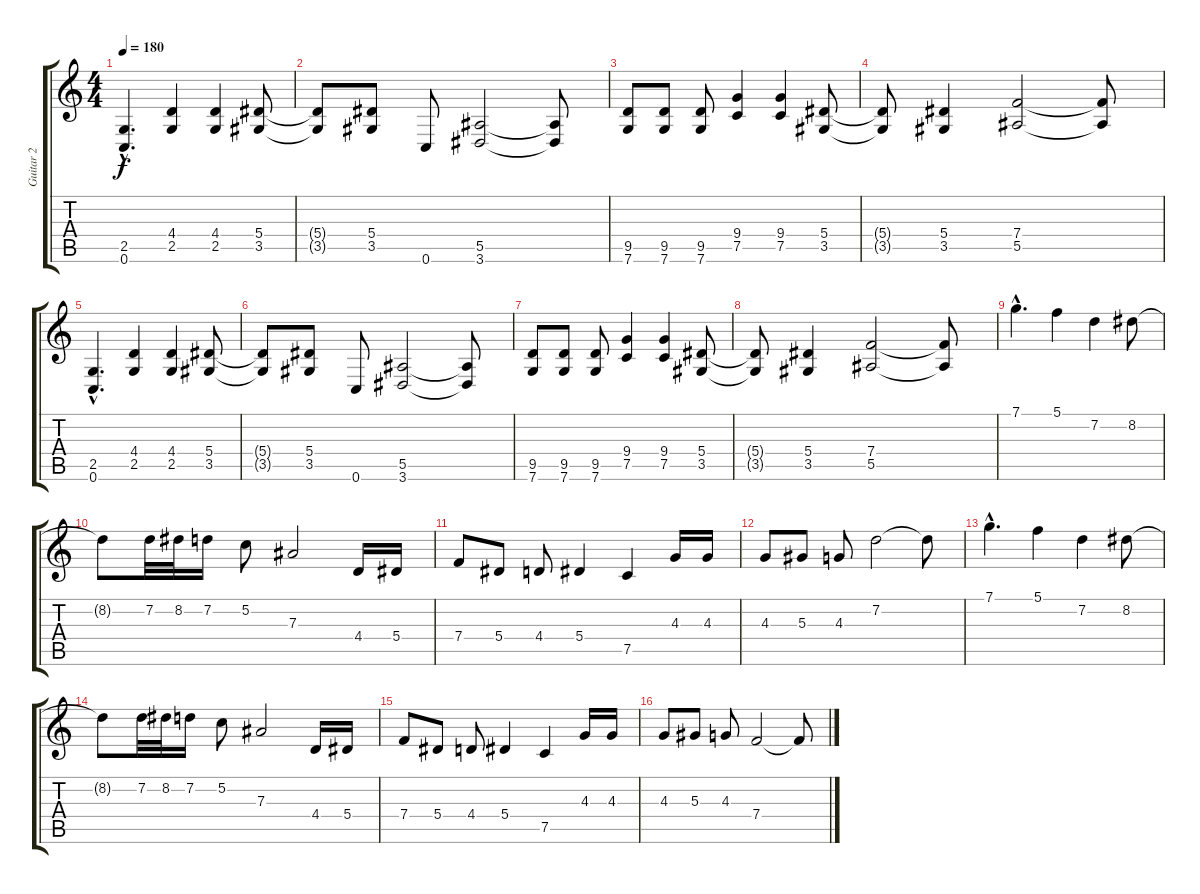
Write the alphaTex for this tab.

\track ("Guitar 2" "Guitar 2") {instrument distortionguitar}
\staff {score tabs}
\tuning (C4 G3 Eb3 Bb2 F2 C2) {hide}
\ts (4 4)
\tempo 180
\clef g2
\ks c
(2.5{hac} 0.6{hac}).4{d dy f instrument distortionguitar} (4.4 2.5).4 (4.4 2.5).4 (5.4 3.5).8 |
(5.4{t} 3.5{t}).8 (5.4 3.5).8 0.6.8 (5.5 3.6).2 (5.5{t} 3.6{t}).8 |
(9.5 7.6).8 (9.5 7.6).8 (9.5 7.6).8 (9.4 7.5).4 (9.4 7.5).4 (5.4 3.5).8 |
(5.4{t} 3.5{t}).8 (5.4 3.5).4 (7.4 5.5).2 (7.4{t} 5.5{t}).8 |
(2.5{hac} 0.6{hac}).4{d} (4.4 2.5).4 (4.4 2.5).4 (5.4 3.5).8 |
(5.4{t} 3.5{t}).8 (5.4 3.5).8 0.6.8 (5.5 3.6).2 (5.5{t} 3.6{t}).8 |
(9.5 7.6).8 (9.5 7.6).8 (9.5 7.6).8 (9.4 7.5).4 (9.4 7.5).4 (5.4 3.5).8 |
(5.4{t} 3.5{t}).8 (5.4 3.5).4 (7.4 5.5).2 (7.4{t} 5.5{t}).8 |
7.1{hac}.4{d} 5.1.4 7.2.4 8.2.8 |
8.2{t}.8 7.2.32 8.2.32 7.2.16 5.2.8 7.3.2 4.4.16 5.4.16 |
7.4.8 5.4.8 4.4.8 5.4.4 7.5.4 4.3.16 4.3.16 |
4.3.8 5.3.8 4.3.8 7.2.2 7.2{t}.8 |
7.1{hac}.4{d} 5.1.4 7.2.4 8.2.8 |
8.2{t}.8 7.2.32 8.2.32 7.2.16 5.2.8 7.3.2 4.4.16 5.4.16 |
7.4.8 5.4.8 4.4.8 5.4.4 7.5.4 4.3.16 4.3.16 |
4.3.8 5.3.8 4.3.8 7.4.2 7.4{t}.8
